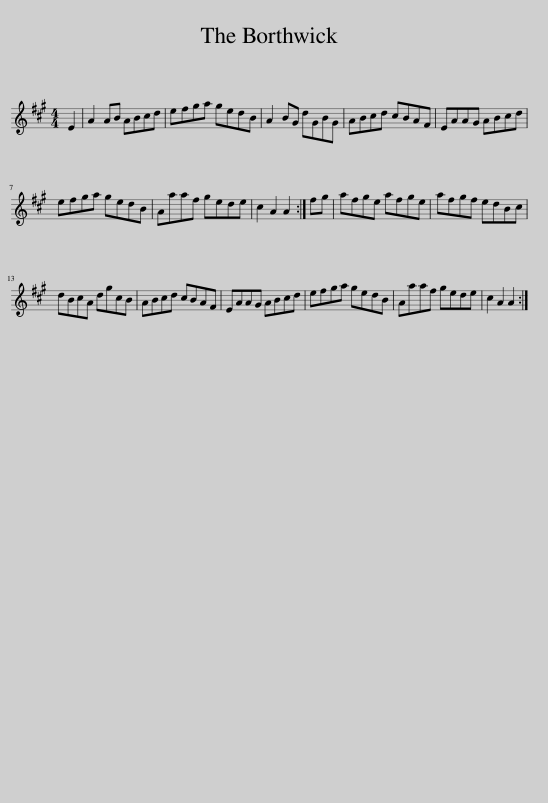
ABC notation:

X:1
L:1/8
M:4/4
I:linebreak $
K:A
V:1 treble
V:1
 E2 | A2 AB ABcd | efga gedB | A2 BG dGBG | ABcd cBAF | %5
 EAAG ABcd |$ efga gedB | Aaaf gede | c2 A2 A2 :| fg | %10
 afge afge | afgf edBc |$ dBcA dgcB | ABcd cBAF | EAAG ABcd | %15
 efga gedB | Aaaf gede | c2 A2 A2 :| %18
